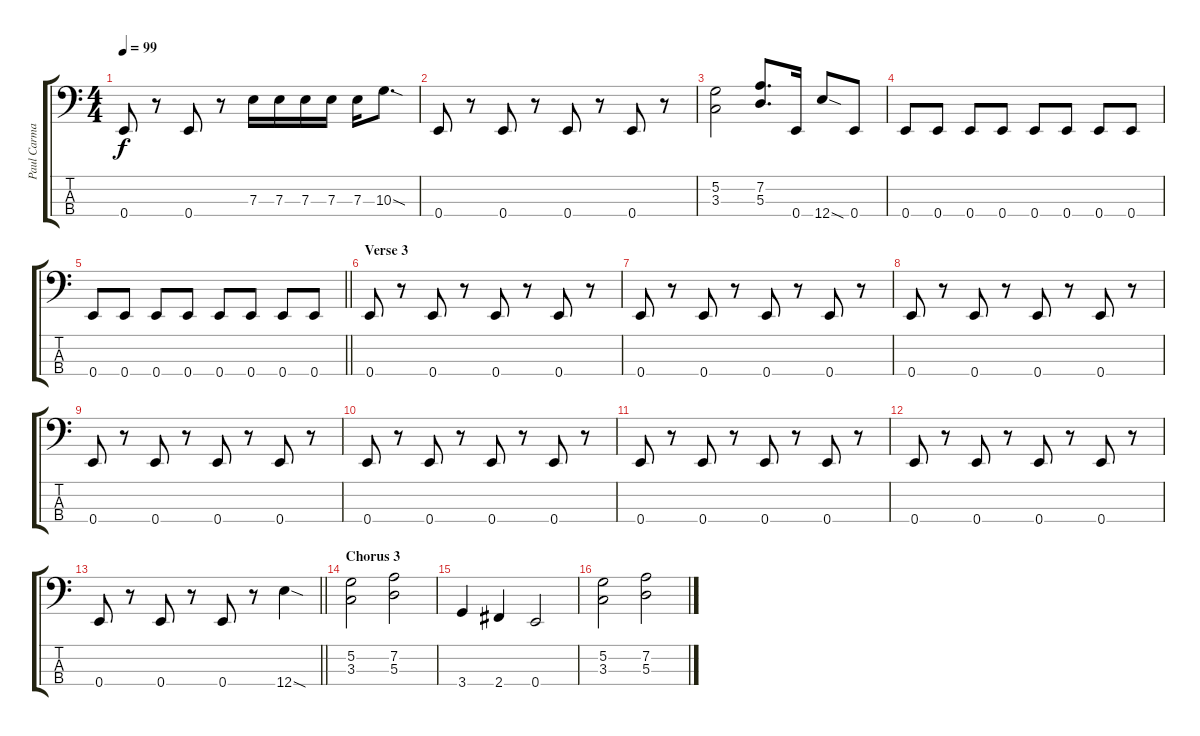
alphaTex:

\track ("Paul Carman" "Paul Carma") {instrument electricbassfinger}
\staff {score tabs}
\tuning (G2 D2 A1 E1) {hide}
\ts (4 4)
\tempo 99
\clef f4
\ks c
0.4.8{dy f} r.8 0.4.8 r.8 7.3.16 7.3.16 7.3.16 7.3.16 7.3.16 10.3{sod}.8{d} |
0.4.8 r.8 0.4.8 r.8 0.4.8 r.8 0.4.8 r.8 |
(5.2 3.3).2 (7.2 5.3).8{d} 0.4.16 12.4{sod}.8 0.4.8 |
0.4.8 0.4.8 0.4.8 0.4.8 0.4.8 0.4.8 0.4.8 0.4.8 |
\barLineRight lightlight
0.4.8 0.4.8 0.4.8 0.4.8 0.4.8 0.4.8 0.4.8 0.4.8 |
\section ("" "Verse 3")
0.4.8 r.8 0.4.8 r.8 0.4.8 r.8 0.4.8 r.8 |
0.4.8 r.8 0.4.8 r.8 0.4.8 r.8 0.4.8 r.8 |
0.4.8 r.8 0.4.8 r.8 0.4.8 r.8 0.4.8 r.8 |
0.4.8 r.8 0.4.8 r.8 0.4.8 r.8 0.4.8 r.8 |
0.4.8 r.8 0.4.8 r.8 0.4.8 r.8 0.4.8 r.8 |
0.4.8 r.8 0.4.8 r.8 0.4.8 r.8 0.4.8 r.8 |
0.4.8 r.8 0.4.8 r.8 0.4.8 r.8 0.4.8 r.8 |
\barLineRight lightlight
0.4.8 r.8 0.4.8 r.8 0.4.8 r.8 12.4{sod}.4 |
\section ("" "Chorus 3")
(5.2 3.3).2 (7.2 5.3).2 |
3.4.4 2.4.4 0.4.2 |
(5.2 3.3).2 (7.2 5.3).2
